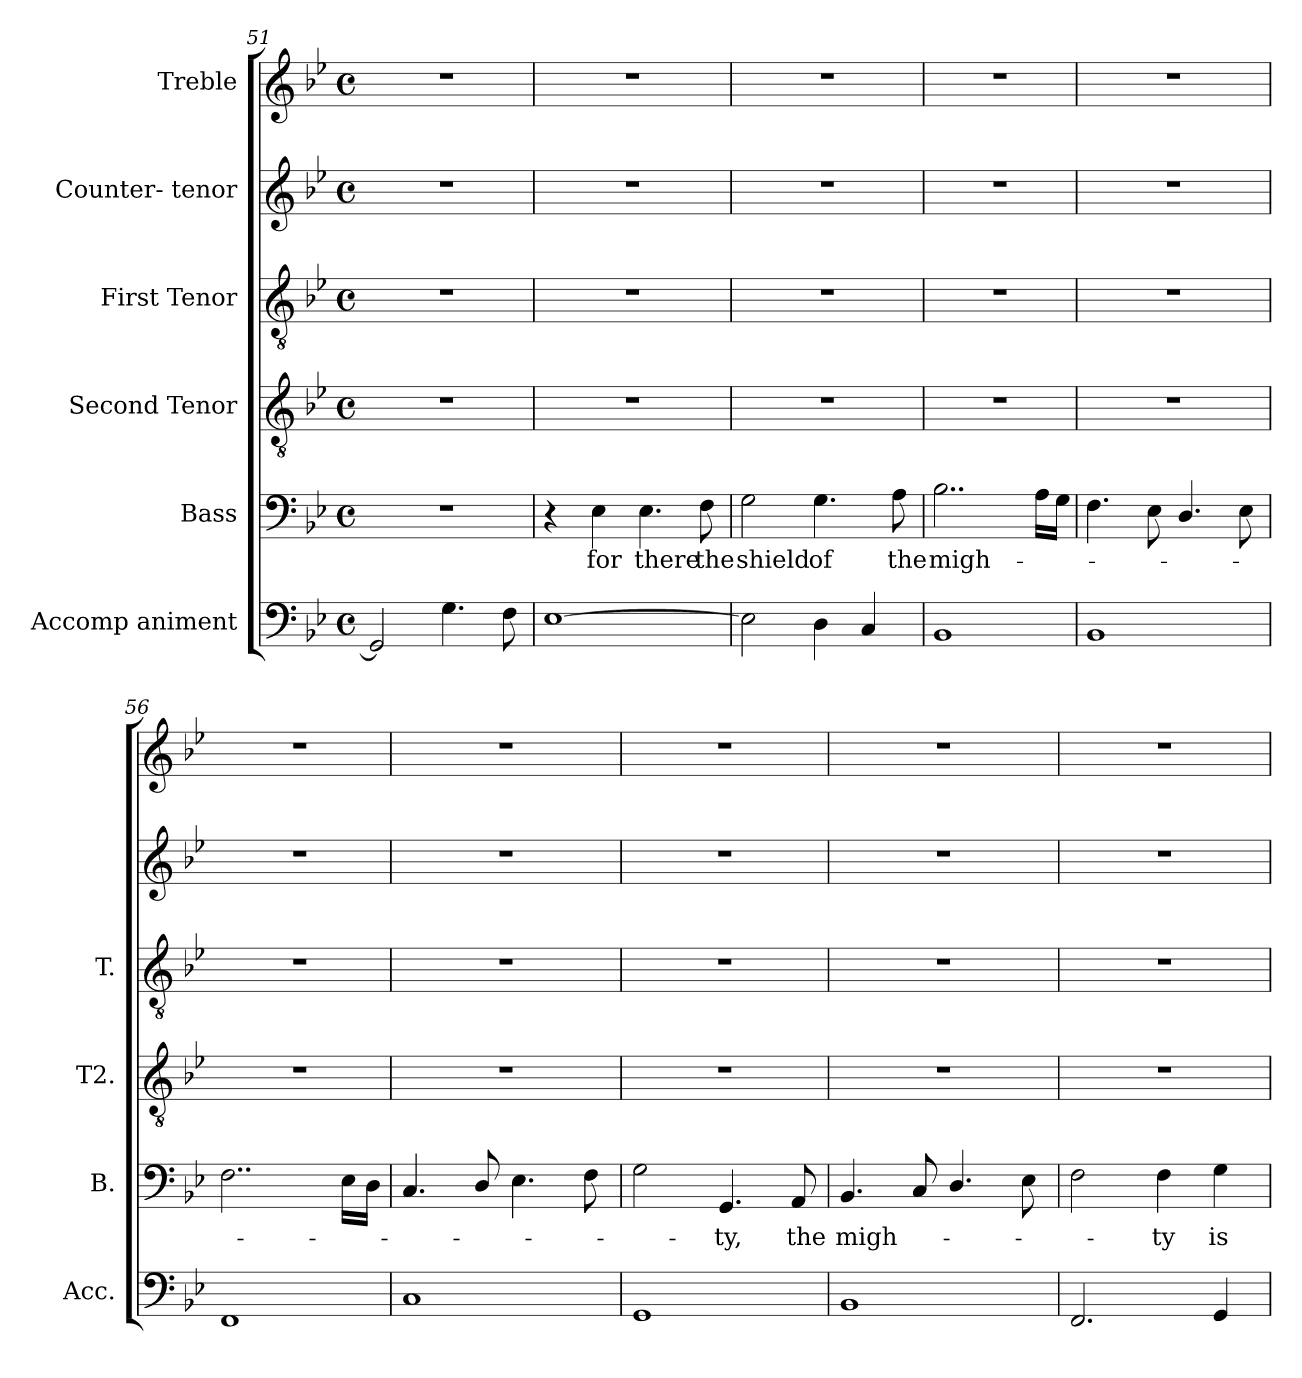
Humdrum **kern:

**kern	**kern	**text	**kern	**kern	**kern	**kern
*part6	*part5	*part5	*part4	*part3	*part2	*part1
*staff6	*staff5	*staff5	*staff4	*staff3	*staff2	*staff1
*I"Accomp animent	*I"Bass	*	*I"Second Tenor	*I"First Tenor	*I"Counter- tenor	*I"Treble
*I'Acc.	*I'B.	*	*I'T2.	*I'T.	*	*
*clefF4	*clefF4	*	*clefGv2	*clefGv2	*clefG2	*clefG2
*	*	*	*ITrd7c12	*ITrd7c12	*	*
*k[b-e-]	*k[b-e-]	*	*k[b-e-]	*k[b-e-]	*k[b-e-]	*k[b-e-]
*B-:	*B-:	*	*B-:	*B-:	*B-:	*B-:
*M4/4	*M4/4	*	*M4/4	*M4/4	*M4/4	*M4/4
*met(c)	*met(c)	*	*met(c)	*met(c)	*met(c)	*met(c)
=51	=51	=51	=51	=51	=51	=51
2GGi/]	1r	.	1r	1r	1r	1r
4.Gi\	.	.	.	.	.	.
8Fi\	.	.	.	.	.	.
!!LO:LB:g=z
=52	=52	=52	=52	=52	=52	=52
[1E-i	4r	.	1r	1r	1r	1r
!	!	!LO:LY:b:color=#000000	!	!	!	!
.	4E-i\	for	.	.	.	.
!	!	!LO:LY:b:color=#000000	!	!	!	!
.	4.E-i\	there	.	.	.	.
!	!	!LO:LY:b:color=#000000	!	!	!	!
.	8Fi\	the	.	.	.	.
=53	=53	=53	=53	=53	=53	=53
!	!	!LO:LY:b:color=#000000	!	!	!	!
2E-i\]	2Gi\	shield	1r	1r	1r	1r
!	!	!LO:LY:b:color=#000000	!	!	!	!
4Di\	4.Gi\	of	.	.	.	.
4Ci/	.	.	.	.	.	.
!	!	!LO:LY:b:color=#000000	!	!	!	!
.	8Ai\	the	.	.	.	.
=54	=54	=54	=54	=54	=54	=54
!	!	!LO:LY:b:color=#000000	!	!	!	!
1BB-i	2..B-i\	migh-	1r	1r	1r	1r
.	16Ai\LL	.	.	.	.	.
.	16Gi\JJ	.	.	.	.	.
=55	=55	=55	=55	=55	=55	=55
1BB-i	4.Fi\	.	1r	1r	1r	1r
.	8E-i\	.	.	.	.	.
.	4.Di/	.	.	.	.	.
.	8E-i\	.	.	.	.	.
=56	=56	=56	=56	=56	=56	=56
1FFi	2..Fi\	.	1r	1r	1r	1r
.	16E-i\LL	.	.	.	.	.
.	16Di\JJ	.	.	.	.	.
!!LO:PB:g=z
=57	=57	=57	=57	=57	=57	=57
1Ci	4.Ci/	.	1r	1r	1r	1r
.	8Di/	.	.	.	.	.
.	4.E-i\	.	.	.	.	.
.	8Fi\	.	.	.	.	.
=58	=58	=58	=58	=58	=58	=58
1GGi	2Gi\	.	1r	1r	1r	1r
!	!	!LO:LY:b:color=#000000	!	!	!	!
.	4.GGi/	-ty,	.	.	.	.
!	!	!LO:LY:b:color=#000000	!	!	!	!
.	8AAi/	the	.	.	.	.
=59	=59	=59	=59	=59	=59	=59
!	!	!LO:LY:b:color=#000000	!	!	!	!
1BB-i	4.BB-i/	migh-	1r	1r	1r	1r
.	8Ci/	.	.	.	.	.
.	4.Di/	.	.	.	.	.
.	8E-i\	.	.	.	.	.
=60	=60	=60	=60	=60	=60	=60
2.FFi/	2Fi\	.	1r	1r	1r	1r
!	!	!LO:LY:b:color=#000000	!	!	!	!
.	4Fi\	-ty	.	.	.	.
!	!	!LO:LY:b:color=#000000	!	!	!	!
4GGi/	4Gi\	is	.	.	.	.
=	=	=	=	=	=	=
*-	*-	*-	*-	*-	*-	*-
